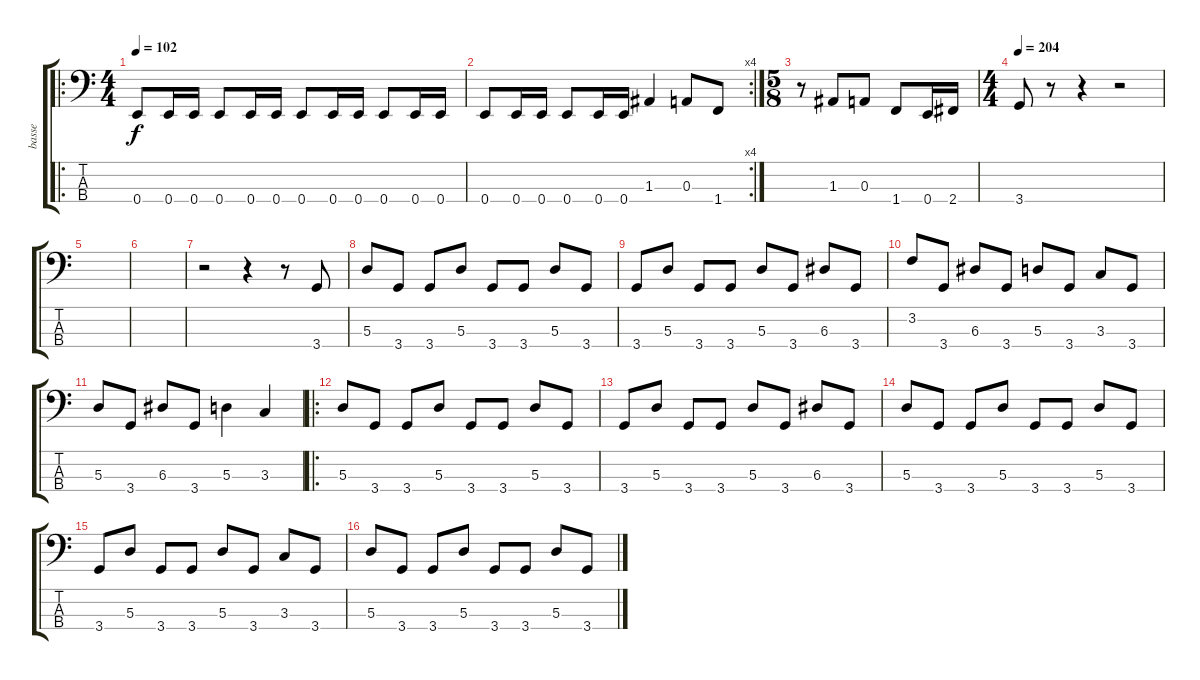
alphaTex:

\track ("basse" "basse") {instrument electricbasspick}
\staff {score tabs}
\tuning (G2 D2 A1 E1) {hide}
\ro
\ts (4 4)
\tempo 102
\clef f4
\ks c
0.4.8{dy f} 0.4.16 0.4.16 0.4.8 0.4.16 0.4.16 0.4.8 0.4.16 0.4.16 0.4.8 0.4.16 0.4.16 |
\rc 4
0.4.8 0.4.16 0.4.16 0.4.8 0.4.16 0.4.16 1.3.4 0.3.8 1.4.8 |
\ts (5 8)
r.8 1.3.8 0.3.8 1.4.8 0.4.16 2.4.16 |
\ts (4 4)
\tempo 204
3.4.8 r.8 r.4 r.2 |
|
|
r.2 r.4 r.8 3.4.8 |
5.3.8 3.4.8 3.4.8 5.3.8 3.4.8 3.4.8 5.3.8 3.4.8 |
3.4.8 5.3.8 3.4.8 3.4.8 5.3.8 3.4.8 6.3.8 3.4.8 |
3.2.8 3.4.8 6.3.8 3.4.8 5.3.8 3.4.8 3.3.8 3.4.8 |
5.3.8 3.4.8 6.3.8 3.4.8 5.3.4 3.3.4 |
\ro
5.3.8 3.4.8 3.4.8 5.3.8 3.4.8 3.4.8 5.3.8 3.4.8 |
3.4.8 5.3.8 3.4.8 3.4.8 5.3.8 3.4.8 6.3.8 3.4.8 |
5.3.8 3.4.8 3.4.8 5.3.8 3.4.8 3.4.8 5.3.8 3.4.8 |
3.4.8 5.3.8 3.4.8 3.4.8 5.3.8 3.4.8 3.3.8 3.4.8 |
5.3.8 3.4.8 3.4.8 5.3.8 3.4.8 3.4.8 5.3.8 3.4.8
